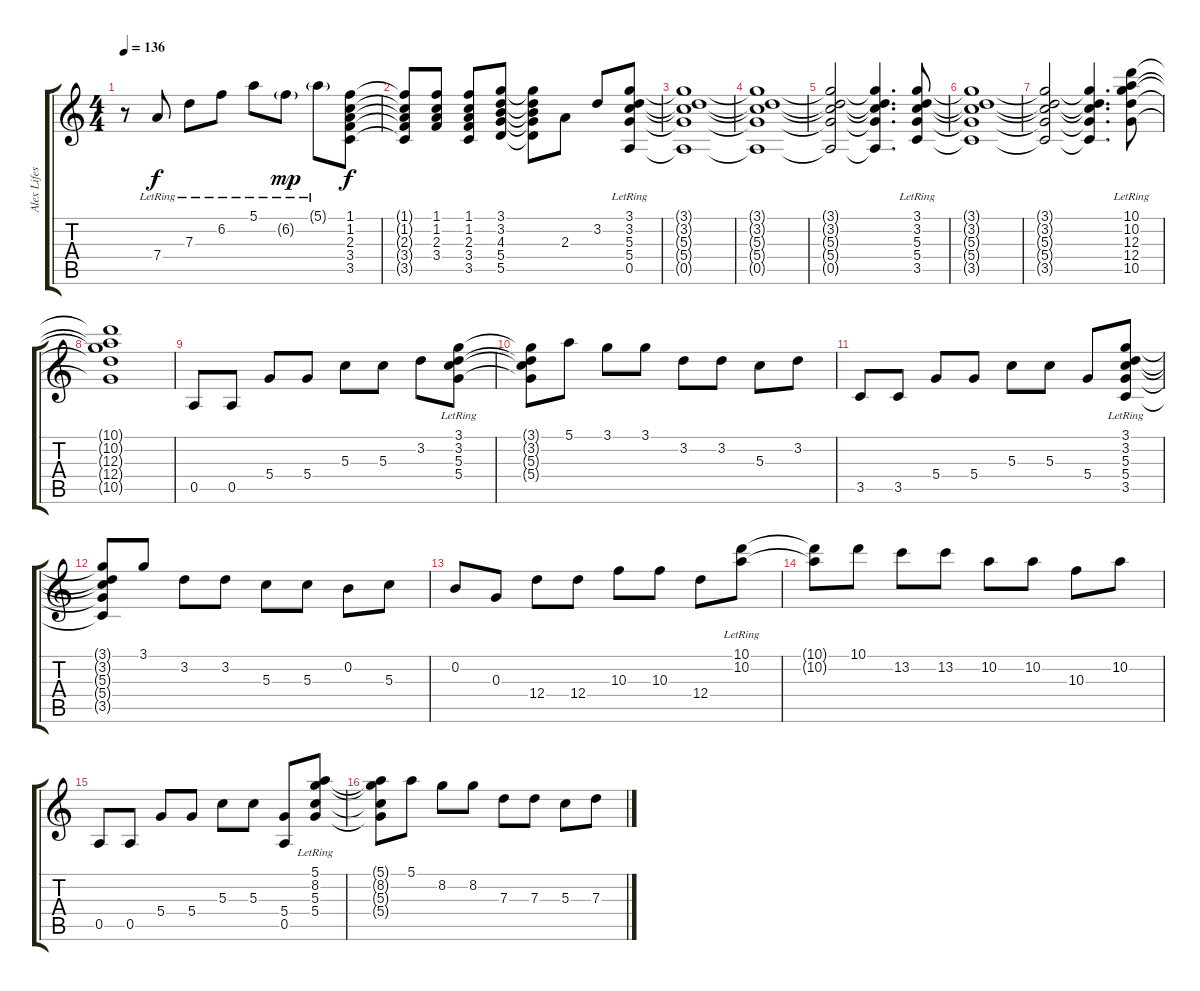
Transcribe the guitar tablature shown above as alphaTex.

\track ("Alex Lifeson" "Alex Lifes") {instrument overdrivenguitar}
\staff {score tabs}
\tuning (E4 B3 G3 D3 A2 E2) {hide}
\ts (4 4)
\tempo 136
\clef g2
\ks c
r.8{dy f} 7.4{lr}.8 7.3{lr}.8 6.2{lr}.8 5.1{lr}.8 6.2{g lr}.8{dy mp} 5.1{g lr}.8 (1.1 1.2 2.3 3.4 3.5).8{dy f} |
(1.1{t} 1.2{t} 2.3{t} 3.4{t} 3.5{t}).8 (1.1 1.2 2.3 3.4).8 (1.1 1.2 2.3 3.4 3.5).8 (3.1 3.2 4.3 5.4 5.5).8 (3.1{t} 3.2{t} 4.3{t} 5.4{t} 5.5{t}).8 2.3.8 3.2.8 (3.1{lr} 3.2{lr} 5.3{lr} 5.4{lr} 0.5{lr}).8{instrument overdrivenguitar} |
(3.1{t} 3.2{t} 5.3{t} 5.4{t} 0.5{t}).1 |
(3.1{t} 3.2{t} 5.3{t} 5.4{t} 0.5{t}).1 |
(3.1{t} 3.2{t} 5.3{t} 5.4{t} 0.5{t}).2 (3.1{t} 3.2{t} 5.3{t} 5.4{t} 0.5{t}).4{d} (3.1{lr} 3.2{lr} 5.3{lr} 5.4{lr} 3.5{lr}).8 |
(3.1{t} 3.2{t} 5.3{t} 5.4{t} 3.5{t}).1 |
(3.1{t} 3.2{t} 5.3{t} 5.4{t} 3.5{t}).2 (3.1{t} 3.2{t} 5.3{t} 5.4{t} 3.5{t}).4{d} (10.1{lr} 10.2{lr} 12.3{lr} 12.4{lr} 10.5{lr}).8 |
(10.1{t} 10.2{t} 12.3{t} 12.4{t} 10.5{t}).1 |
0.5.8{instrument overdrivenguitar} 0.5.8 5.4.8 5.4.8 5.3.8 5.3.8 3.2.8 (3.1{lr} 3.2{lr} 5.3{lr} 5.4{lr}).8 |
(3.1{t} 3.2{t} 5.3{t} 5.4{t}).8 5.1.8 3.1.8 3.1.8 3.2.8 3.2.8 5.3.8 3.2.8 |
3.5.8 3.5.8 5.4.8 5.4.8 5.3.8 5.3.8 5.4.8 (3.1{lr} 3.2{lr} 5.3{lr} 5.4{lr} 3.5{lr}).8 |
(3.1{t} 3.2{t} 5.3{t} 5.4{t} 3.5{t}).8 3.1.8 3.2.8 3.2.8 5.3.8 5.3.8 0.2.8 5.3.8 |
0.2.8 0.3.8 12.4.8 12.4.8 10.3.8 10.3.8 12.4.8 (10.1{lr} 10.2{lr}).8 |
(10.1{t} 10.2{t}).8 10.1.8 13.2.8 13.2.8 10.2.8 10.2.8 10.3.8 10.2.8 |
0.5.8 0.5.8 5.4.8 5.4.8 5.3.8 5.3.8 (5.4 0.5).8 (5.1{lr} 8.2{lr} 5.3{lr} 5.4{lr}).8 |
(5.1{t} 8.2{t} 5.3{t} 5.4{t}).8 5.1.8 8.2.8 8.2.8 7.3.8 7.3.8 5.3.8 7.3.8
